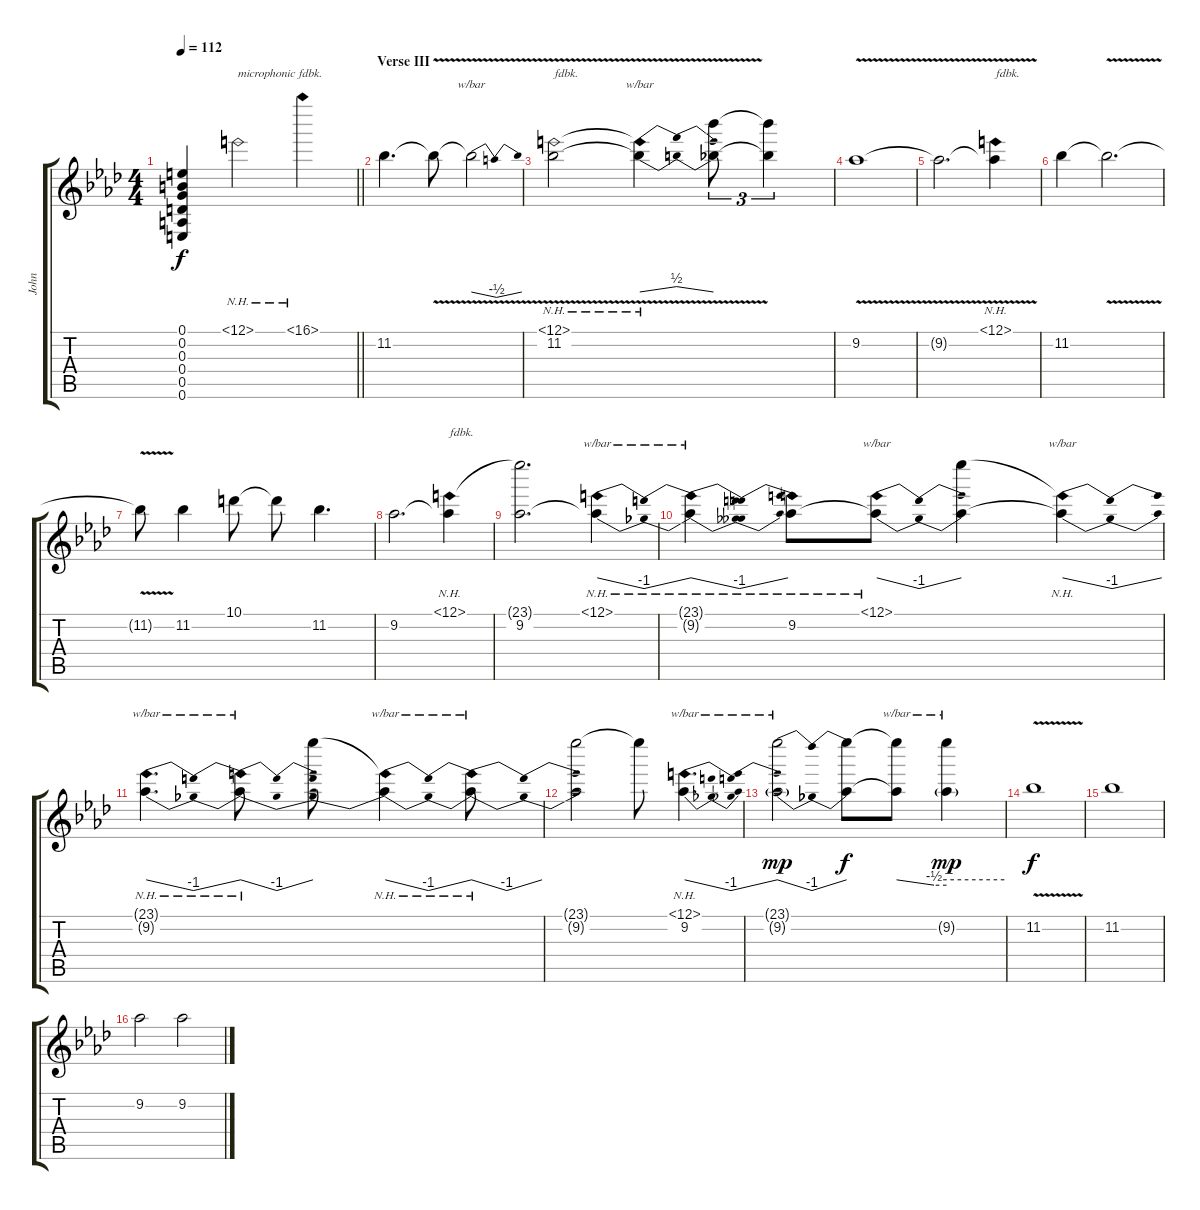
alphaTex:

\track ("John" "John") {instrument distortionguitar}
\staff {score tabs}
\tuning (E4 B3 G3 D3 A2 E2) {hide}
\ts (4 4)
\tempo 112
\clef g2
\barLineRight lightlight
\ks ab
(0.1{t} 0.2{t} 0.3{t} 0.4{t} 0.5{t} 0.6{t}).4{dy f} 23.1{nh}.2{txt "microphonic fdbk."} 16.1{nh}.4 |
\section ("" "Verse III")
11.2.4{d} 11.2{v t}.8 11.2{v t}.2{tbe (dip default 0 0 30 -2 60 0)} |
(18.1{nh} 11.2{v}).2{txt "fdbk."} (18.1{nh t} 11.2{v t}).4{tbe (dip default 0 0 30 2 60 0)} (18.1{t} 11.2{t}).8{tu (3 2)} (18.1{t} 11.2{t}).4{tu (3 2)} |
9.2{v}.1 |
9.2{v t}.2{d} (23.1{nh} 9.2{v t}).4{txt "fdbk."} |
11.2.4 11.2{v t}.2{d} |
11.2{v t}.8 11.2.4 10.1.8 10.1{t}.8 11.2.4{d} |
9.2.2{d} (23.1{nh} 9.2{t}).4{txt "fdbk."} |
(23.1{t} 9.2).2{d} (23.1{nh} 9.2{t}).4{tbe (dip default 0 0 30 -4 60 0)} |
(23.1{nh t} 9.2{t}).4{tbe (dip default 0 0 30 -4 60 0)} (23.1{nh t} 9.2).8 (23.1{nh} 9.2{t}).8{tbe (dip default 0 0 30 -4 60 0)} (23.1{t} 9.2{t}).4 (23.1{nh t} 9.2{t}).4{tbe (dip default 0 0 30 -4 60 0)} |
(23.1{nh t} 9.2{t}).4{d tbe (dip default 0 0 30 -4 60 0)} (23.1{nh t} 9.2{t}).8{tbe (dip default 0 0 30 -4 60 0)} 23.1{t}.8 (23.1{nh t} 9.2{t}).4{tbe (dip default 0 0 30 -4 60 0)} (23.1{nh t} 9.2{t}).8{tbe (dip default 0 0 30 -4 60 0)} |
(23.1{t} 9.2{t}).2 23.1{t}.8 (23.1{nh} 9.2).4{d tbe (dip default 0 0 30 -4 60 0)} |
(23.1{t} 9.2{g}).2{tbe (dip default 0 0 30 -4 60 0) dy mp} (23.1{t} 9.2{t}).8{dy f} (23.1{t} 9.2{t}).8{tbe (custom default 0 0 45 -2 60 -2)} (23.1{t} 9.2{g}).4{tbe (hold default 0 0 60 0) dy mp} |
11.2{v}.1{dy f} |
11.2.1 |
9.2.2 9.2.2
